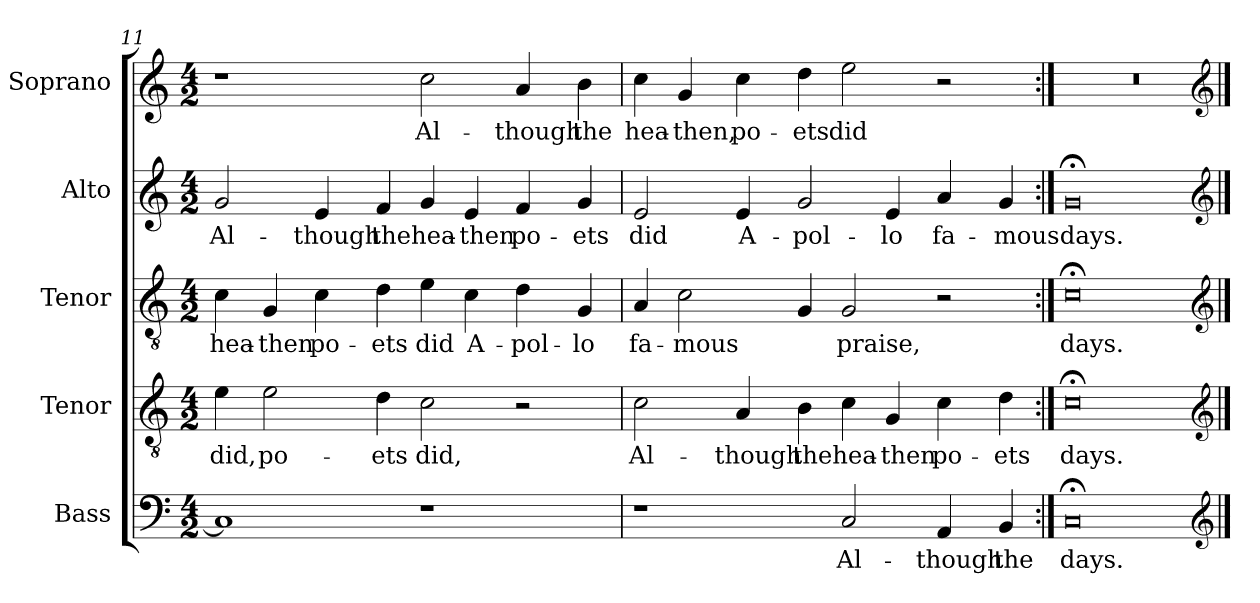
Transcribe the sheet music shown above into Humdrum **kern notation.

**kern	**text	**kern	**text	**kern	**text	**kern	**text	**kern	**text
*part5	*part5	*part4	*part4	*part3	*part3	*part2	*part2	*part1	*part1
*staff5	*staff5	*staff4	*staff4	*staff3	*staff3	*staff2	*staff2	*staff1	*staff1
*I"Bass	*	*I"Tenor	*	*I"Tenor	*	*I"Alto	*	*I"Soprano	*
*I'B.	*	*I'T.	*	*	*	*	*	*I'S.	*
!!LO:LB:g=z
*clefF4	*	*clefGv2	*	*clefGv2	*	*clefG2	*	*clefG2	*
*	*	*ITrd7c12	*	*ITrd7c12	*	*ITrd7c12	*	*	*
*k[]	*	*k[]	*	*k[]	*	*k[]	*	*k[]	*
*C:	*	*C:	*	*C:	*	*C:	*	*C:	*
*M4/2	*	*M4/2	*	*M4/2	*	*M4/2	*	*M4/2	*
=11	=11	=11	=11	=11	=11	=11	=11	=11	=11
!	!	!	!LO:LY:b:color=#000000	!	!	!	!	!	!
!	!	!	!	!	!LO:LY:b:color=#000000	!	!	!	!
!	!	!	!	!	!	!	!LO:LY:b:color=#000000	!	!
1Ci]	.	4Ei\	did,	4Ci\	hea-	2Gi/	Al-	1r	.
!	!	!	!LO:LY:b:color=#000000	!	!	!	!	!	!
!	!	!	!	!	!LO:LY:b:color=#000000	!	!	!	!
.	.	2Ei\	po-	4GGi/	-then	.	.	.	.
!	!	!	!	!	!LO:LY:b:color=#000000	!	!	!	!
!	!	!	!	!	!	!	!LO:LY:b:color=#000000	!	!
.	.	.	.	4Ci\	po-	4Ei/	-though	.	.
!	!	!	!LO:LY:b:color=#000000	!	!	!	!	!	!
!	!	!	!	!	!LO:LY:b:color=#000000	!	!	!	!
!	!	!	!	!	!	!	!LO:LY:b:color=#000000	!	!
.	.	4Di\	-ets	4Di\	-ets	4Fi/	the	.	.
!	!	!	!LO:LY:b:color=#000000	!	!	!	!	!	!
!	!	!	!	!	!LO:LY:b:color=#000000	!	!	!	!
!	!	!	!	!	!	!	!LO:LY:b:color=#000000	!	!
!	!	!	!	!	!	!	!	!	!LO:LY:b:color=#000000
1r	.	2Ci\	did,	4Ei\	did	4Gi/	hea-	2cci\	Al-
!	!	!	!	!	!LO:LY:b:color=#000000	!	!	!	!
!	!	!	!	!	!	!	!LO:LY:b:color=#000000	!	!
.	.	.	.	4Ci\	A-	4Ei/	-then	.	.
!	!	!	!	!	!LO:LY:b:color=#000000	!	!	!	!
!	!	!	!	!	!	!	!LO:LY:b:color=#000000	!	!
!	!	!	!	!	!	!	!	!	!LO:LY:b:color=#000000
.	.	2r	.	4Di\	-pol-	4Fi/	po-	4ai/	-though
!	!	!	!	!	!LO:LY:b:color=#000000	!	!	!	!
!	!	!	!	!	!	!	!LO:LY:b:color=#000000	!	!
!	!	!	!	!	!	!	!	!	!LO:LY:b:color=#000000
.	.	.	.	4GGi/	-lo	4Gi/	-ets	4bi\	the
=12	=12	=12	=12	=12	=12	=12	=12	=12	=12
!	!	!	!LO:LY:b:color=#000000	!	!	!	!	!	!
!	!	!	!	!	!LO:LY:b:color=#000000	!	!	!	!
!	!	!	!	!	!	!	!LO:LY:b:color=#000000	!	!
!	!	!	!	!	!	!	!	!	!LO:LY:b:color=#000000
1r	.	2Ci\	Al-	4AAi/	fa-	2Ei/	did	4cci\	hea-
!	!	!	!	!	!LO:LY:b:color=#000000	!	!	!	!
!	!	!	!	!	!	!	!	!	!LO:LY:b:color=#000000
.	.	.	.	2Ci\	-mous	.	.	4gi/	-then,
!	!	!	!LO:LY:b:color=#000000	!	!	!	!	!	!
!	!	!	!	!	!	!	!LO:LY:b:color=#000000	!	!
!	!	!	!	!	!	!	!	!	!LO:LY:b:color=#000000
.	.	4AAi/	-though	.	.	4Ei/	A-	4cci\	po-
!	!	!	!LO:LY:b:color=#000000	!	!	!	!	!	!
!	!	!	!	!	!	!	!LO:LY:b:color=#000000	!	!
!	!	!	!	!	!	!	!	!	!LO:LY:b:color=#000000
.	.	4BBi\	the	4GGi/	.	2Gi/	-pol-	4ddi\	-ets
!	!LO:LY:b:color=#000000	!	!	!	!	!	!	!	!
!	!	!	!LO:LY:b:color=#000000	!	!	!	!	!	!
!	!	!	!	!	!LO:LY:b:color=#000000	!	!	!	!
!	!	!	!	!	!	!	!	!	!LO:LY:b:color=#000000
2Ci/	Al-	4Ci\	hea-	2GGi/	praise,	.	.	2eei\	did
!	!	!	!LO:LY:b:color=#000000	!	!	!	!	!	!
!	!	!	!	!	!	!	!LO:LY:b:color=#000000	!	!
.	.	4GGi/	-then	.	.	4Ei/	-lo	.	.
!	!LO:LY:b:color=#000000	!	!	!	!	!	!	!	!
!	!	!	!LO:LY:b:color=#000000	!	!	!	!	!	!
!	!	!	!	!	!	!	!LO:LY:b:color=#000000	!	!
4AAi/	-though	4Ci\	po-	2r	.	4Ai/	fa-	2r	.
!	!LO:LY:b:color=#000000	!	!	!	!	!	!	!	!
!	!	!	!LO:LY:b:color=#000000	!	!	!	!	!	!
!	!	!	!	!	!	!	!LO:LY:b:color=#000000	!	!
4BBi/	the	4Di\	-ets	.	.	4Gi/	-mous	.	.
=13:|!	=13:|!	=13:|!	=13:|!	=13:|!	=13:|!	=13:|!	=13:|!	=13:|!	=13:|!
!	!LO:LY:b:color=#000000	!	!	!	!	!	!	!	!
!	!	!	!LO:LY:b:color=#000000	!	!	!	!	!	!
!	!	!	!	!	!LO:LY:b:color=#000000	!	!	!	!
!	!	!	!	!	!	!	!LO:LY:b:color=#000000	!LO:N:vis=1	!
0C;i	days.	0C;i	days.	0C;i	days.	0G;i	days.	0r	.
*clefG2	*	*clefG2	*	*clefG2	*	*clefG2	*	*clefG2	*
==	==	==	==	==	==	==	==	==	==
*-	*-	*-	*-	*-	*-	*-	*-	*-	*-
